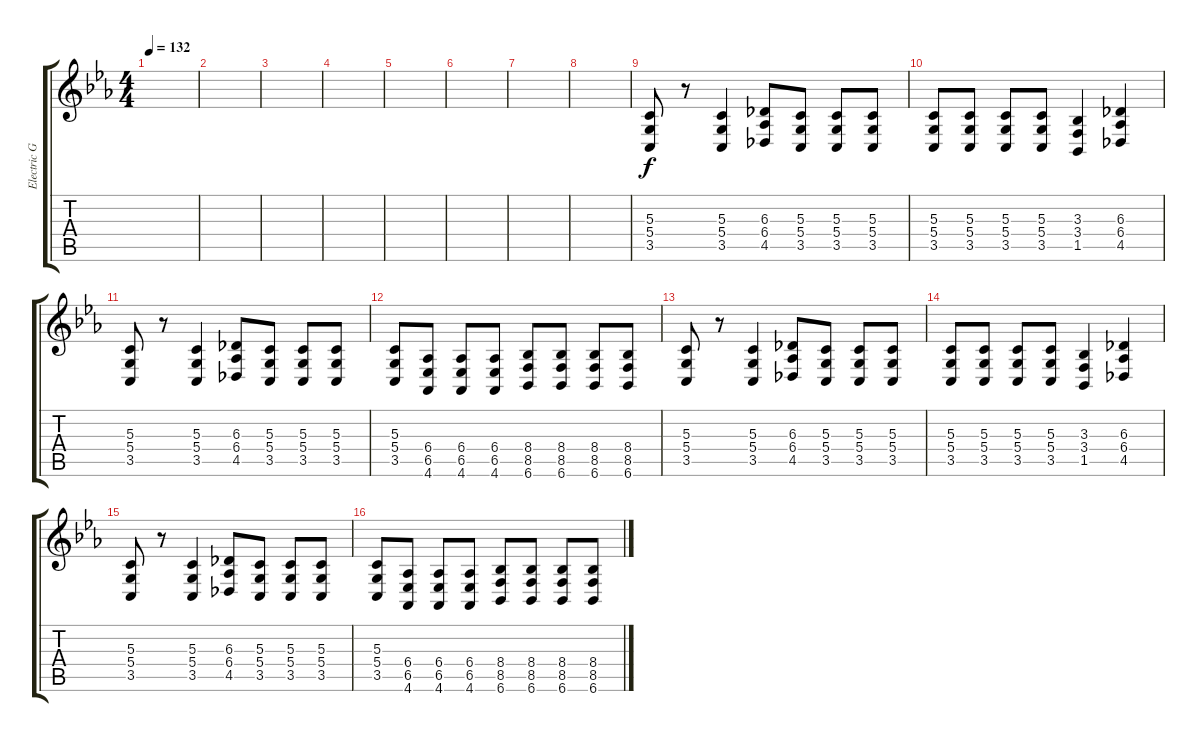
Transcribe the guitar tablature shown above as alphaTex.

\track ("Electric Guitar" "Electric G") {instrument violin}
\staff {score tabs}
\tuning (E4 B3 G3 D3 A2 E2) {hide}
\ts (4 4)
\tempo 132
\clef g2
\ks eb
|
|
|
|
|
|
|
|
(5.3 5.4 3.5).8 r.8 (5.3 5.4 3.5).4 (6.3 6.4 4.5).8 (5.3 5.4 3.5).8 (5.3 5.4 3.5).8 (5.3 5.4 3.5).8 |
(5.3 5.4 3.5).8 (5.3 5.4 3.5).8 (5.3 5.4 3.5).8 (5.3 5.4 3.5).8 (3.3 3.4 1.5).4 (6.3 6.4 4.5).4 |
(5.3 5.4 3.5).8 r.8 (5.3 5.4 3.5).4 (6.3 6.4 4.5).8 (5.3 5.4 3.5).8 (5.3 5.4 3.5).8 (5.3 5.4 3.5).8 |
(5.3 5.4 3.5).8 (6.4 6.5 4.6).8 (6.4 6.5 4.6).8 (6.4 6.5 4.6).8 (8.4 8.5 6.6).8 (8.4 8.5 6.6).8 (8.4 8.5 6.6).8 (8.4 8.5 6.6).8 |
(5.3 5.4 3.5).8 r.8 (5.3 5.4 3.5).4 (6.3 6.4 4.5).8 (5.3 5.4 3.5).8 (5.3 5.4 3.5).8 (5.3 5.4 3.5).8 |
(5.3 5.4 3.5).8 (5.3 5.4 3.5).8 (5.3 5.4 3.5).8 (5.3 5.4 3.5).8 (3.3 3.4 1.5).4 (6.3 6.4 4.5).4 |
(5.3 5.4 3.5).8 r.8 (5.3 5.4 3.5).4 (6.3 6.4 4.5).8 (5.3 5.4 3.5).8 (5.3 5.4 3.5).8 (5.3 5.4 3.5).8 |
(5.3 5.4 3.5).8 (6.4 6.5 4.6).8 (6.4 6.5 4.6).8 (6.4 6.5 4.6).8 (8.4 8.5 6.6).8 (8.4 8.5 6.6).8 (8.4 8.5 6.6).8 (8.4 8.5 6.6).8
